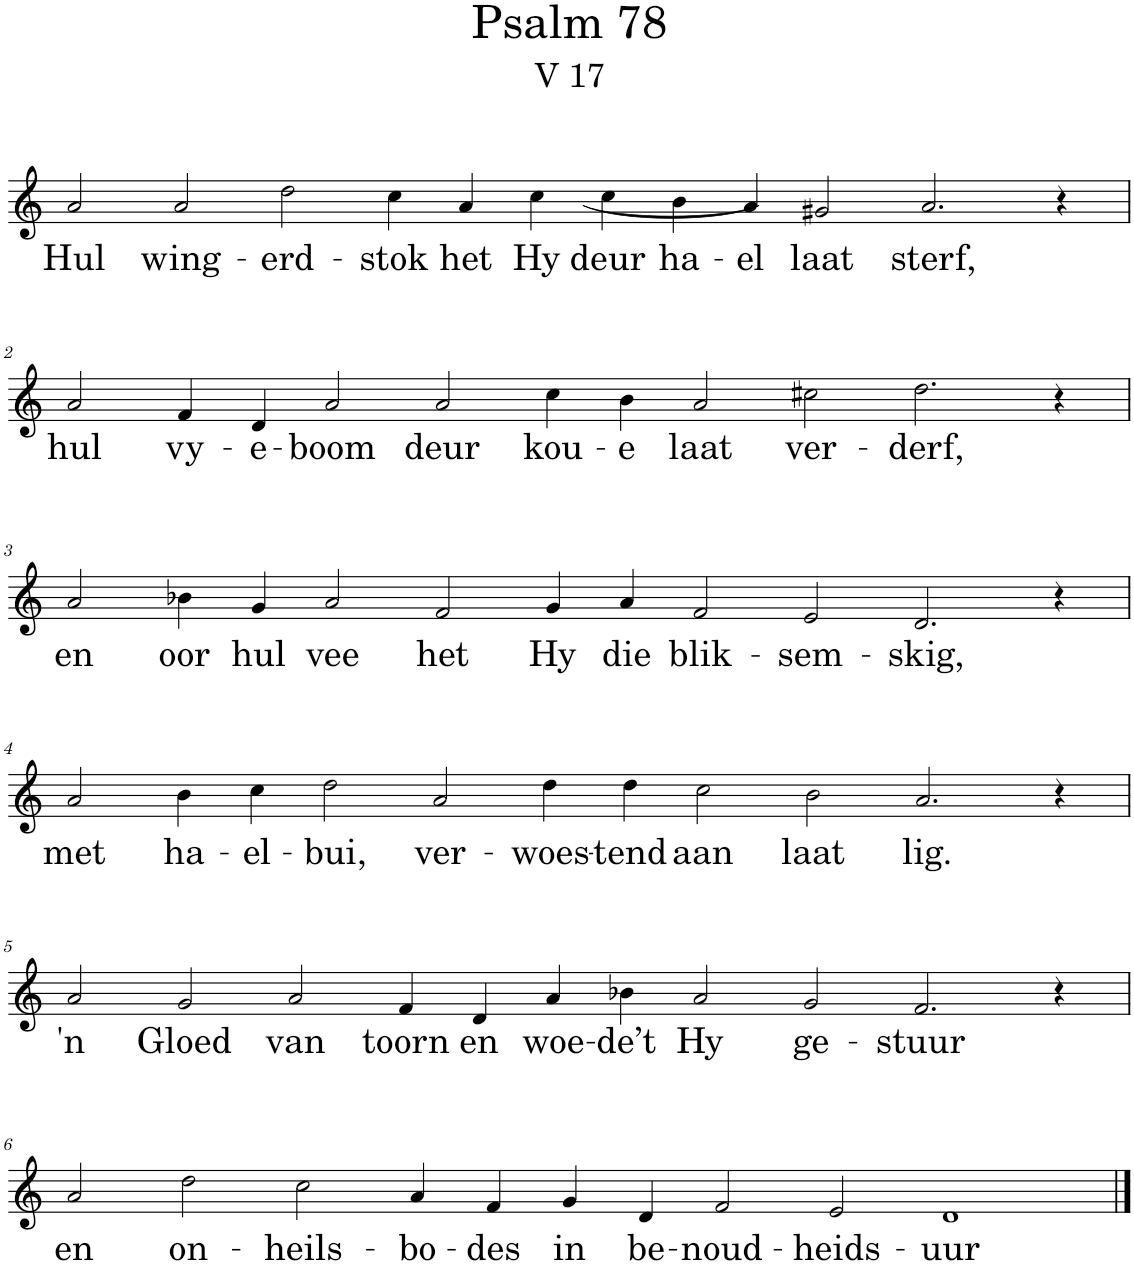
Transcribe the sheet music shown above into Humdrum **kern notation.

**kern	**text
*part1	*part1
*staff1	*staff1
*I"Pipe Organ	*
*I'Org.	*
*clefG2	*
*k[]	*
*M18/4	*
=1	=1
!	!LO:LY:b
2a/	Hul
!	!LO:LY:b
2a/	wing-
!	!LO:LY:b
2dd\	-erd-
!	!LO:LY:b
4cc\	-stok
!	!LO:LY:b
4a/	het
!	!LO:LY:b
4cc\	Hy
!	!LO:LY:b
4cc\	deur
!	!LO:LY:b
4b\	ha-
!	!LO:LY:b
[4a/	-el
!	!LO:LY:b
2g#X/	laat
!	!LO:LY:b
2.a/]	sterf,
4r	.
!!LO:LB:g=z
=2	=2
!	!LO:LY:b
2a/	hul
!	!LO:LY:b
4f/	vy-
!	!LO:LY:b
4d/	-e-
!	!LO:LY:b
2a/	-boom
!	!LO:LY:b
2a/	deur
!	!LO:LY:b
4cc\	kou-
!	!LO:LY:b
4b\	-e
!	!LO:LY:b
2a/	laat
!	!LO:LY:b
2cc#X\	ver-
!	!LO:LY:b
2.dd\	-derf,
4r	.
!!LO:LB:g=z
=3	=3
!	!LO:LY:b
2a/	en
!	!LO:LY:b
4b-X\	oor
!	!LO:LY:b
4g/	hul
!	!LO:LY:b
2a/	vee
!	!LO:LY:b
2f/	het
!	!LO:LY:b
4g/	Hy
!	!LO:LY:b
4a/	die
!	!LO:LY:b
2f/	blik-
!	!LO:LY:b
2e/	-sem-
!	!LO:LY:b
2.d/	-skig,
4r	.
!!LO:LB:g=z
=4	=4
!	!LO:LY:b
2a/	met
!	!LO:LY:b
4b\	ha-
!	!LO:LY:b
4cc\	-el-
!	!LO:LY:b
2dd\	-bui,
!	!LO:LY:b
2a/	ver-
!	!LO:LY:b
4dd\	-woes-
!	!LO:LY:b
4dd\	-tend
!	!LO:LY:b
2cc\	aan
!	!LO:LY:b
2b\	laat
!	!LO:LY:b
2.a/	lig.
4r	.
!!LO:LB:g=z
=5	=5
!	!LO:LY:b
2a/	'n
!	!LO:LY:b
2g/	Gloed
!	!LO:LY:b
2a/	van
!	!LO:LY:b
4f/	toorn
!	!LO:LY:b
4d/	en
!	!LO:LY:b
4a/	woe-
!	!LO:LY:b
4b-X\	-de’t
!	!LO:LY:b
2a/	Hy
!	!LO:LY:b
2g/	ge-
!	!LO:LY:b
2.f/	-stuur
4r	.
!!LO:LB:g=z
=6	=6
!	!LO:LY:b
2a/	en
!	!LO:LY:b
2dd\	on-
!	!LO:LY:b
2cc\	-heils-
!	!LO:LY:b
4a/	-bo-
!	!LO:LY:b
4f/	-des
!	!LO:LY:b
4g/	in
!	!LO:LY:b
4d/	be-
!	!LO:LY:b
2f/	-noud-
!	!LO:LY:b
2e/	-heids-
!	!LO:LY:b
1d	-uur
==	==
*-	*-
